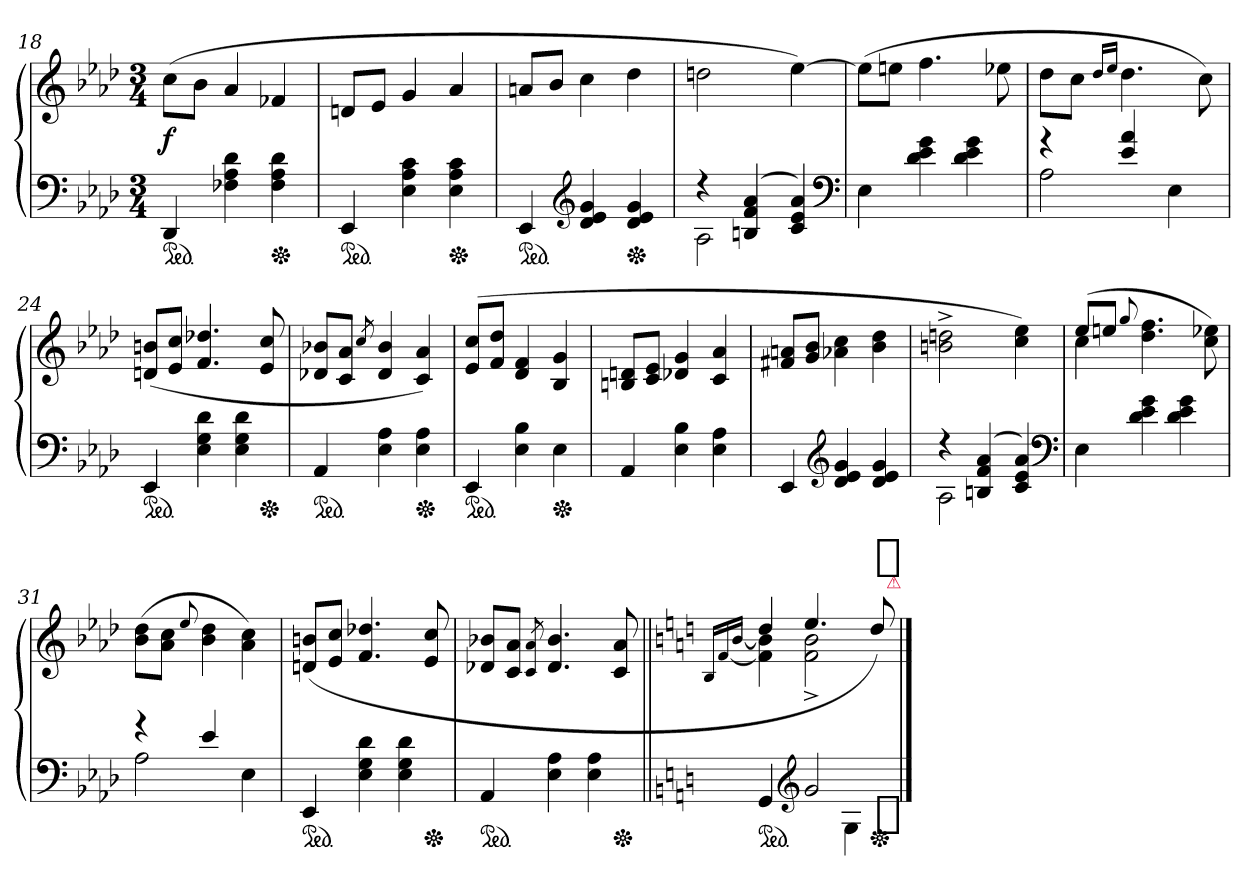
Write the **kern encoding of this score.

**kern	**kern	**dynam
*part1	*part1	*part1
*staff2	*staff1	*staff1/2
*clefF4	*clefG2	*
*k[b-e-a-d-]	*k[b-e-a-d-]	*
*M3/4	*M3/4	*
*ped	*	*
=18	=18	=18
4DD-	(>8cc\L	f
.	8b-J	.
4F-X 4A- 4d-	4a-	.
*Xped	*	*
4F- 4A- 4d-	4f-X	.
=19	=19	=19
*ped	*	*
4EE-	8dnL	.
.	8e-J	.
4E- 4A- 4c	4g	.
*Xped	*	*
4E- 4A- 4c	4a-	.
=20	=20	=20
*ped	*	*
4EE-	8anL	.
.	8b-J	.
*clefG2	*	*
4d- 4e- 4g	4cc\	.
*Xped	*	*
4d- 4e- 4g	4dd-\	.
=21	=21	=21
*^	*	*
4r	2A-	2ddn	.
(<4Bn 4f 4a-	.	.	.
4c 4e- 4a-)	4ryy	[4ee-)	.
*v	*v	*	*
*clefF4	*	*
=22	=22	=22
4E-	(8ee-L]	.
.	8eenJ	.
4d- 4e- 4g	4.ff	.
4d- 4e- 4g	.	.
.	8ee-X	.
=23	=23	=23
*^	*	*
4r	2A-	8dd-L	.
.	.	8ccJ	.
.	.	16qdd-/LL	.
.	.	16qee-/JJ	.
4e-/ 4a-/	.	4.dd-	.
4ryy	4E-	.	.
.	.	8cc)	.
*v	*v	*	*
=24	=24	=24
*ped	*	*
4EE-	(>8dn 8bnL	.
.	8e- 8ccJ	.
4E- 4G 4d-	4.f 4.dd-X	.
4E- 4G 4d-	.	.
*Xped	*	*
.	8e- 8cc	.
=25	=25	=25
*ped	*	*
4AA-	8d-X 8b-XL	.
.	8c 8a-J	.
.	8qcc/	.
4E- 4A-	4d- 4b-	.
*Xped	*	*
4E- 4A-	4c 4a-)	.
=26	=26	=26
*ped	*	*
4EE-	(>8e- 8ccL	.
.	8f 8dd-J	.
4E- 4B-	4d- 4f	.
*Xped	*	*
4E-	4B- 4g	.
=27	=27	=27
4AA-	8Bn 8dnL	.
.	8c 8e-J	.
4E- 4B-	4d-X 4g	.
4E- 4A-	4c 4a-	.
=28	=28	=28
4EE-	8f#X 8anL	.
.	8g 8b-J	.
*clefG2	*	*
4d- 4e- 4g	4a-X\ 4cc\	.
4d- 4e- 4g	4b-\ 4dd-\	.
=29	=29	=29
*^	*	*
4r	2A-	2bn^ 2ddn^	.
(<4Bn 4f 4a-	.	.	.
4c 4e- 4a-)	4ryy	4cc 4ee-)	.
*v	*v	*	*
*clefF4	*	*
=30	=30	=30
*	*^	*
4E-	(>8ee-L	4cc	.
.	8eenJ	.	.
.	.	8qqgg/	.
4d- 4e- 4g	2ryy	4.dd- 4.ff	.
4d- 4e- 4g	.	.	.
.	.	8cc 8ee-X)	.
*	*v	*v	*
=31	=31	=31
*^	*	*
4r	2A-	(>8b- 8dd-L	.
.	.	8a- 8ccJ	.
.	.	8qqee-/	.
4e-	.	4b- 4dd-	.
4ryy	4E-	4a- 4cc)	.
*v	*v	*	*
=32	=32	=32
*ped	*	*
4EE-	(>8dn 8bnL	.
.	8e- 8ccJ	.
4E- 4G 4d-	4.f 4.dd-X	.
4E- 4G 4d-	.	.
*Xped	*	*
.	8e- 8cc	.
=33	=33	=33
*ped	*	*
4AA-	8d-X 8b-XL	.
.	8c 8a-J	.
.	8qc 8qa-	.
4E- 4A-	4.d- 4.b-	.
4E- 4A-	.	.
*Xped	*	*
.	8c 8a-	.
=34||	=34||	=34||
*k[]	*k[]	*
.	16qB/LL	.
.	[16qf/	.
.	[16qb/JJ	.
*^	*^	*
!LO:TX:a:i:t=dolce	!	!	!	!
!LO:TX:b:Bi:t=Dal Segno al Fine.	!	!	!	!
*ped	*	*	*	*
4GG	2ryy	4dd	4f] 4b]	.
*clefG2	*	*	*	*
2g	.	4.ee	2f^ 2b^	.
.	4G	.	.	.
*Xped	*	*	*	*
.	.	8dd)	.	.
*v	*v	*	*	*
*	*v	*v	*
!	!LO:TX:a:color=crimson:t=⚠	!
!	!LO:TX:a:t=[segno]	!
!LO:TX:b:t=[segno]	!	!
==	==	==
*-	*-	*-
